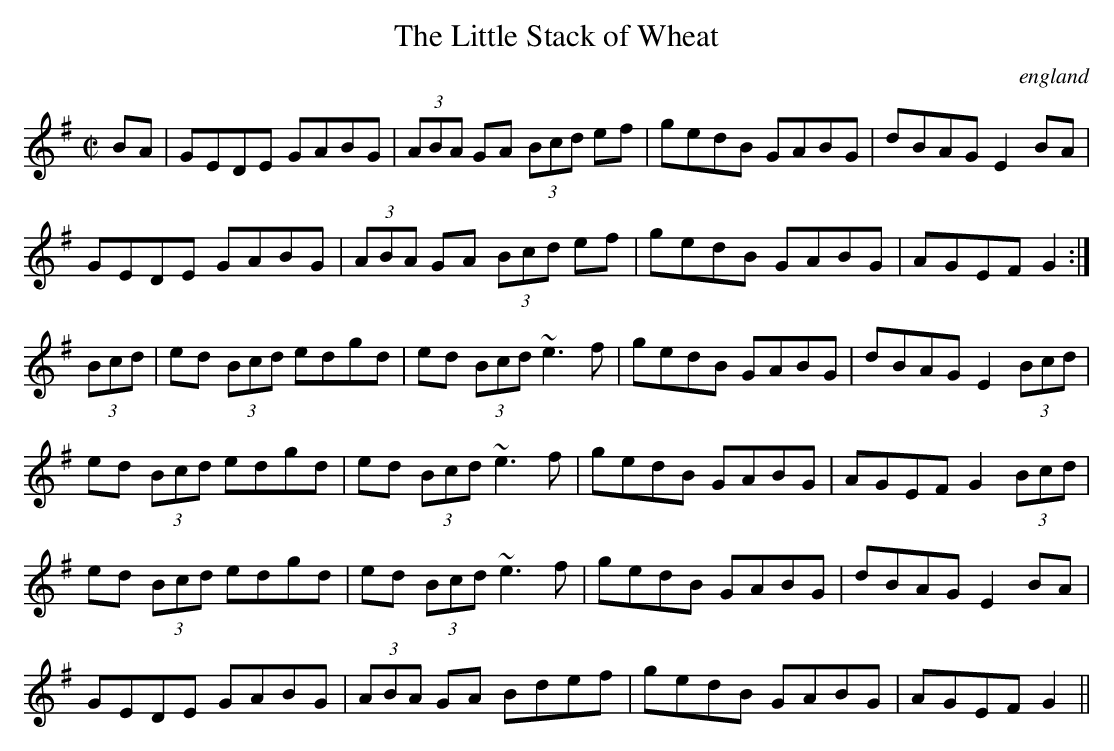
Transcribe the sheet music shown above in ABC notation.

X:1
T:Little Stack of Wheat, The
O:england
M:C|
K:G
BA|GEDE GABG|(3ABA GA (3Bcd ef|gedB GABG|dBAG E2BA|
GEDE GABG|(3ABA GA (3Bcd ef|gedB GABG|AGEF G2:|
(3Bcd|ed (3Bcd edgd|ed (3Bcd ~e3f|gedB GABG|dBAG E2 (3Bcd|
ed (3Bcd edgd|ed (3Bcd ~e3f|gedB GABG|AGEF G2 (3Bcd|
ed (3Bcd edgd|ed (3Bcd ~e3f|gedB GABG|dBAG E2BA|
GEDE GABG|(3ABA GA Bdef|gedB GABG|AGEF G2||
